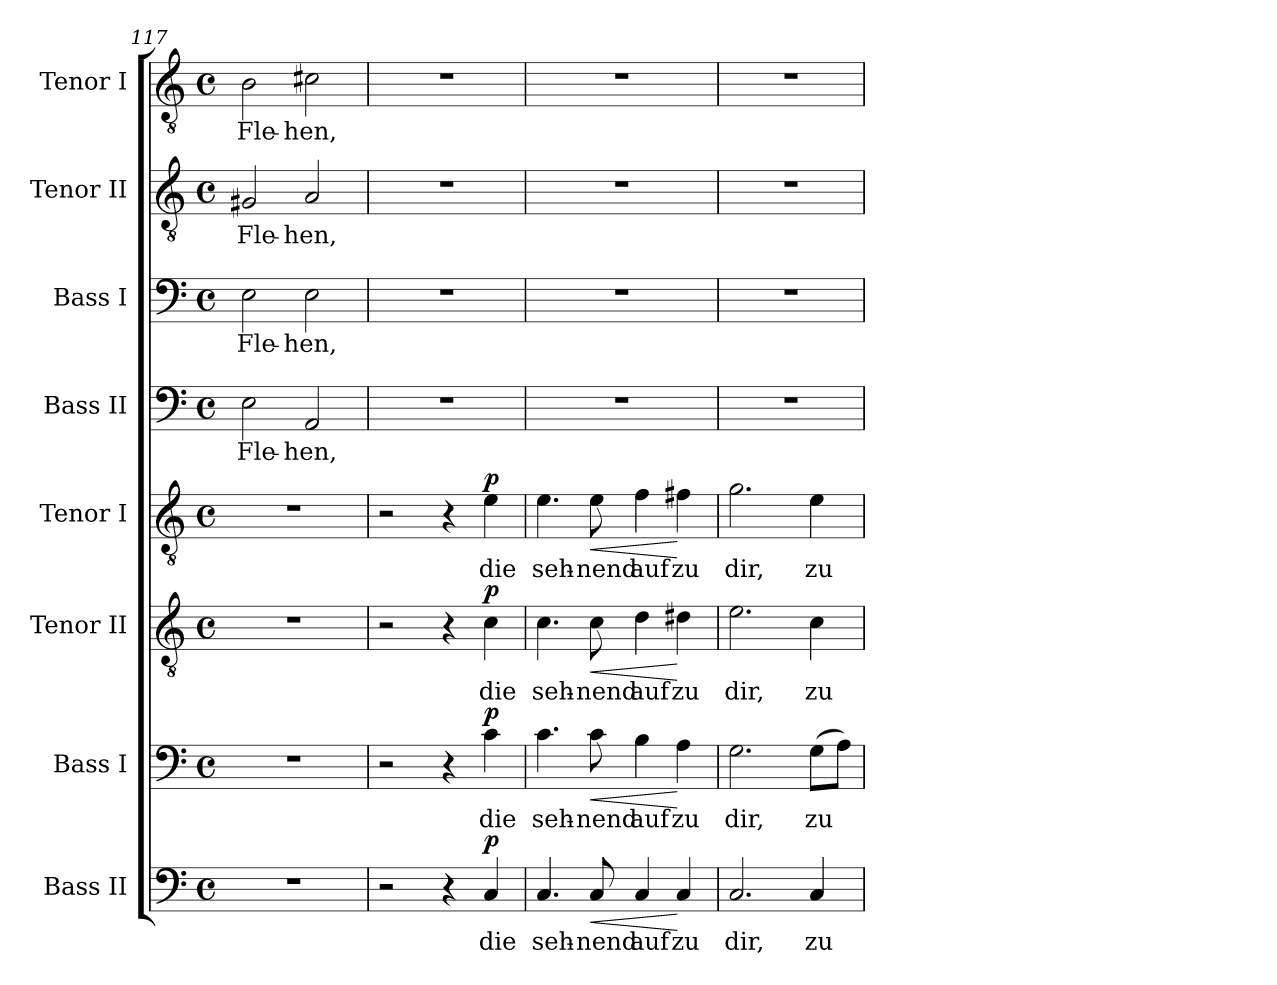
**kern	**text	**dynam	**kern	**text	**dynam	**kern	**text	**dynam	**kern	**text	**dynam	**kern	**text	**kern	**text	**kern	**text	**kern	**text
*part8	*part8	*part8	*part7	*part7	*part7	*part6	*part6	*part6	*part5	*part5	*part5	*part4	*part4	*part3	*part3	*part2	*part2	*part1	*part1
*staff8	*staff8	*staff8	*staff7	*staff7	*staff7	*staff6	*staff6	*staff6	*staff5	*staff5	*staff5	*staff4	*staff4	*staff3	*staff3	*staff2	*staff2	*staff1	*staff1
*I"Bass II	*	*	*I"Bass I	*	*	*I"Tenor II	*	*	*I"Tenor I	*	*	*I"Bass II	*	*I"Bass I	*	*I"Tenor II	*	*I"Tenor I	*
*I'B.	*	*	*I'B.	*	*	*I'T.	*	*	*I'T.	*	*	*I'B.	*	*I'B.	*	*I'T.	*	*I'T.	*
*clefF4	*	*	*clefF4	*	*	*clefGv2	*	*	*clefGv2	*	*	*clefF4	*	*clefF4	*	*clefGv2	*	*clefGv2	*
*	*	*	*	*	*	*ITrd7c12	*	*	*ITrd7c12	*	*	*	*	*	*	*ITrd7c12	*	*ITrd7c12	*
*k[]	*	*	*k[]	*	*	*k[]	*	*	*k[]	*	*	*k[]	*	*k[]	*	*k[]	*	*k[]	*
*C:	*	*	*C:	*	*	*C:	*	*	*C:	*	*	*C:	*	*C:	*	*C:	*	*C:	*
*M4/4	*	*	*M4/4	*	*	*M4/4	*	*	*M4/4	*	*	*M4/4	*	*M4/4	*	*M4/4	*	*M4/4	*
*met(c)	*	*	*met(c)	*	*	*met(c)	*	*	*met(c)	*	*	*met(c)	*	*met(c)	*	*met(c)	*	*met(c)	*
=117	=117	=117	=117	=117	=117	=117	=117	=117	=117	=117	=117	=117	=117	=117	=117	=117	=117	=117	=117
!	!	!	!	!	!	!	!	!	!	!	!	!	!LO:LY:b:color=#000000	!	!	!	!	!	!
!	!	!	!	!	!	!	!	!	!	!	!	!	!	!	!LO:LY:b:color=#000000	!	!	!	!
!	!	!	!	!	!	!	!	!	!	!	!	!	!	!	!	!	!LO:LY:b:color=#000000	!	!
!	!	!	!	!	!	!	!	!	!	!	!	!	!	!	!	!	!	!	!LO:LY:b:color=#000000
1r	.	.	1r	.	.	1r	.	.	1r	.	.	2Ei\	Fle-	2Ei\	Fle-	2GG#Xi/	Fle-	2BBi\	Fle-
!	!	!	!	!	!	!	!	!	!	!	!	!	!LO:LY:b:color=#000000	!	!	!	!	!	!
!	!	!	!	!	!	!	!	!	!	!	!	!	!	!	!LO:LY:b:color=#000000	!	!	!	!
!	!	!	!	!	!	!	!	!	!	!	!	!	!	!	!	!	!LO:LY:b:color=#000000	!	!
!	!	!	!	!	!	!	!	!	!	!	!	!	!	!	!	!	!	!	!LO:LY:b:color=#000000
.	.	.	.	.	.	.	.	.	.	.	.	2AAi/	-hen,	2Ei\	-hen,	2AAi/	-hen,	2C#Xi\	-hen,
=118	=118	=118	=118	=118	=118	=118	=118	=118	=118	=118	=118	=118	=118	=118	=118	=118	=118	=118	=118
2r	.	.	2r	.	.	2r	.	.	2r	.	.	1r	.	1r	.	1r	.	1r	.
4r	.	.	4r	.	.	4r	.	.	4r	.	.	.	.	.	.	.	.	.	.
!	!LO:LY:b:color=#000000	!	!	!	!	!	!	!	!	!	!	!	!	!	!	!	!	!	!
!	!	!	!	!LO:LY:b:color=#000000	!	!	!	!	!	!	!	!	!	!	!	!	!	!	!
!	!	!	!	!	!	!	!LO:LY:b:color=#000000	!	!	!	!	!	!	!	!	!	!	!	!
!	!	!	!	!	!	!	!	!	!	!LO:LY:b:color=#000000	!	!	!	!	!	!	!	!	!
4Ci/	die	p	4ci\	die	p	4Ci\	die	p	4Ei\	die	p	.	.	.	.	.	.	.	.
=119	=119	=119	=119	=119	=119	=119	=119	=119	=119	=119	=119	=119	=119	=119	=119	=119	=119	=119	=119
!	!LO:LY:b:color=#000000	!	!	!	!	!	!	!	!	!	!	!	!	!	!	!	!	!	!
!	!	!	!	!LO:LY:b:color=#000000	!	!	!	!	!	!	!	!	!	!	!	!	!	!	!
!	!	!	!	!	!	!	!LO:LY:b:color=#000000	!	!	!	!	!	!	!	!	!	!	!	!
!	!	!	!	!	!	!	!	!	!	!LO:LY:b:color=#000000	!	!	!	!	!	!	!	!	!
4.Ci/	seh-	.	4.ci\	seh-	.	4.Ci\	seh-	.	4.Ei\	seh-	.	1r	.	1r	.	1r	.	1r	.
!	!LO:LY:b:color=#000000	!LO:HP:b	!	!	!	!	!	!	!	!	!	!	!	!	!	!	!	!	!
!	!	!	!	!LO:LY:b:color=#000000	!LO:HP:b	!	!	!	!	!	!	!	!	!	!	!	!	!	!
!	!	!	!	!	!	!	!LO:LY:b:color=#000000	!LO:HP:b	!	!	!	!	!	!	!	!	!	!	!
!	!	!	!	!	!	!	!	!	!	!LO:LY:b:color=#000000	!LO:HP:b	!	!	!	!	!	!	!	!
8Ci/	-nend	<	8ci\	-nend	<	8Ci\	-nend	<	8Ei\	-nend	<	.	.	.	.	.	.	.	.
!	!LO:LY:b:color=#000000	!	!	!	!	!	!	!	!	!	!	!	!	!	!	!	!	!	!
!	!	!	!	!LO:LY:b:color=#000000	!	!	!	!	!	!	!	!	!	!	!	!	!	!	!
!	!	!	!	!	!	!	!LO:LY:b:color=#000000	!	!	!	!	!	!	!	!	!	!	!	!
!	!	!	!	!	!	!	!	!	!	!LO:LY:b:color=#000000	!	!	!	!	!	!	!	!	!
4Ci/	auf	.	4Bi\	auf	.	4Di\	auf	.	4Fi\	auf	.	.	.	.	.	.	.	.	.
!	!LO:LY:b:color=#000000	!	!	!	!	!	!	!	!	!	!	!	!	!	!	!	!	!	!
!	!	!	!	!LO:LY:b:color=#000000	!	!	!	!	!	!	!	!	!	!	!	!	!	!	!
!	!	!	!	!	!	!	!LO:LY:b:color=#000000	!	!	!	!	!	!	!	!	!	!	!	!
!	!	!	!	!	!	!	!	!	!	!LO:LY:b:color=#000000	!	!	!	!	!	!	!	!	!
4Ci/	zu	[	4Ai\	zu	[	4D#Xi\	zu	[	4F#Xi\	zu	[	.	.	.	.	.	.	.	.
=120	=120	=120	=120	=120	=120	=120	=120	=120	=120	=120	=120	=120	=120	=120	=120	=120	=120	=120	=120
!	!LO:LY:b:color=#000000	!	!	!	!	!	!	!	!	!	!	!	!	!	!	!	!	!	!
!	!	!	!	!LO:LY:b:color=#000000	!	!	!	!	!	!	!	!	!	!	!	!	!	!	!
!	!	!	!	!	!	!	!LO:LY:b:color=#000000	!	!	!	!	!	!	!	!	!	!	!	!
!	!	!	!	!	!	!	!	!	!	!LO:LY:b:color=#000000	!	!	!	!	!	!	!	!	!
2.Ci/	dir,	.	2.Gi\	dir,	.	2.Ei\	dir,	.	2.Gi\	dir,	.	1r	.	1r	.	1r	.	1r	.
!	!LO:LY:b:color=#000000	!	!	!	!	!	!	!	!	!	!	!	!	!	!	!	!	!	!
!	!	!	!	!LO:LY:b:color=#000000	!	!	!	!	!	!	!	!	!	!	!	!	!	!	!
!	!	!	!	!	!	!	!LO:LY:b:color=#000000	!	!	!	!	!	!	!	!	!	!	!	!
!	!	!	!	!	!	!	!	!	!	!LO:LY:b:color=#000000	!	!	!	!	!	!	!	!	!
4Ci/	zu	.	(8Gi\L	zu	.	4Ci\	zu	.	4Ei\	zu	.	.	.	.	.	.	.	.	.
.	.	.	8Ai\J)	.	.	.	.	.	.	.	.	.	.	.	.	.	.	.	.
=	=	=	=	=	=	=	=	=	=	=	=	=	=	=	=	=	=	=	=
*-	*-	*-	*-	*-	*-	*-	*-	*-	*-	*-	*-	*-	*-	*-	*-	*-	*-	*-	*-
